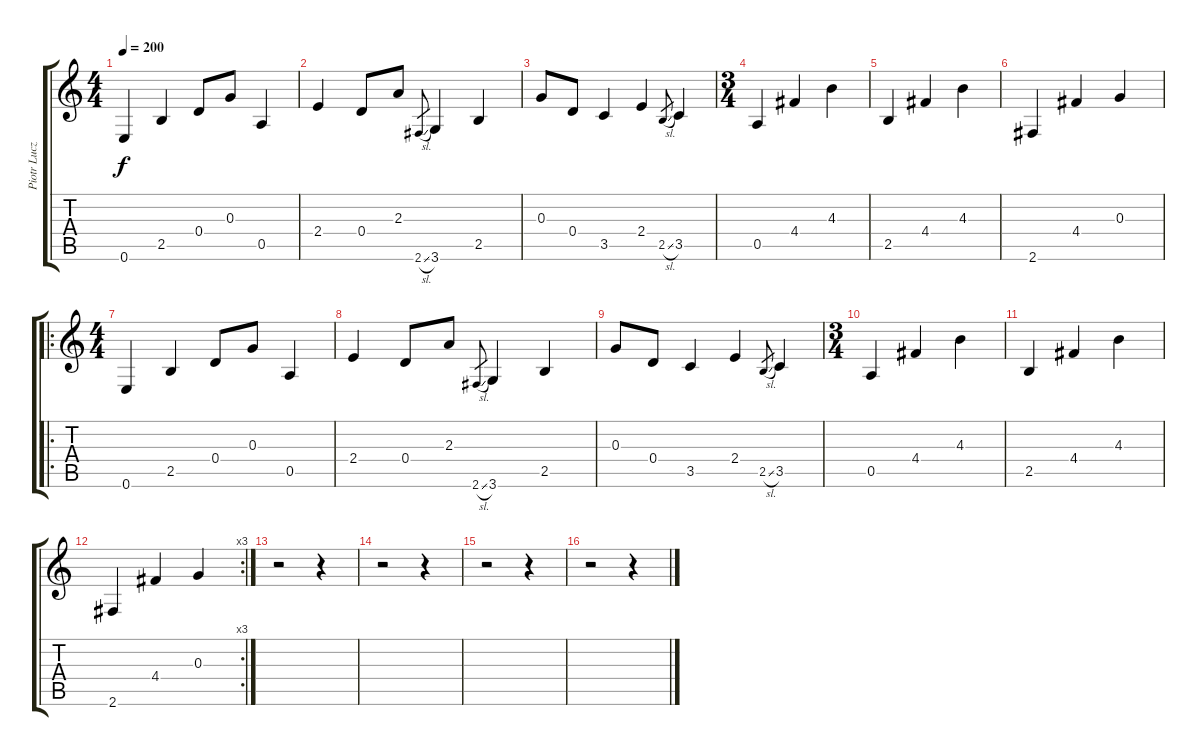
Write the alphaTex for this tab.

\track ("Piotr Luczyk -Lead Guitar" "Piotr Lucz") {instrument acousticguitarsteel}
\staff {score tabs}
\tuning (E4 B3 G3 D3 A2 E2) {hide}
\ts (4 4)
\tempo 200
\clef g2
\ks c
0.6.4{dy f instrument acousticguitarsteel} 2.5.4 0.4.8 0.3.8 0.5.4 |
2.4.4 0.4.8 2.3.8 2.6{sl}.8{gr} 3.6.4 2.5.4 |
0.3.8 0.4.8 3.5.4 2.4.4 2.5{sl}.8{gr} 3.5.4 |
\ts (3 4)
0.5.4 4.4.4 4.3.4 |
2.5.4 4.4.4 4.3.4 |
2.6.4 4.4.4 0.3.4 |
\ro
\ts (4 4)
0.6.4 2.5.4 0.4.8 0.3.8 0.5.4 |
2.4.4 0.4.8 2.3.8 2.6{sl}.8{gr} 3.6.4 2.5.4 |
0.3.8 0.4.8 3.5.4 2.4.4 2.5{sl}.8{gr} 3.5.4 |
\ts (3 4)
0.5.4 4.4.4 4.3.4 |
2.5.4 4.4.4 4.3.4 |
\rc 3
2.6.4 4.4.4 0.3.4 |
r.2 r.4 |
r.2 r.4 |
r.2 r.4 |
r.2 r.4
